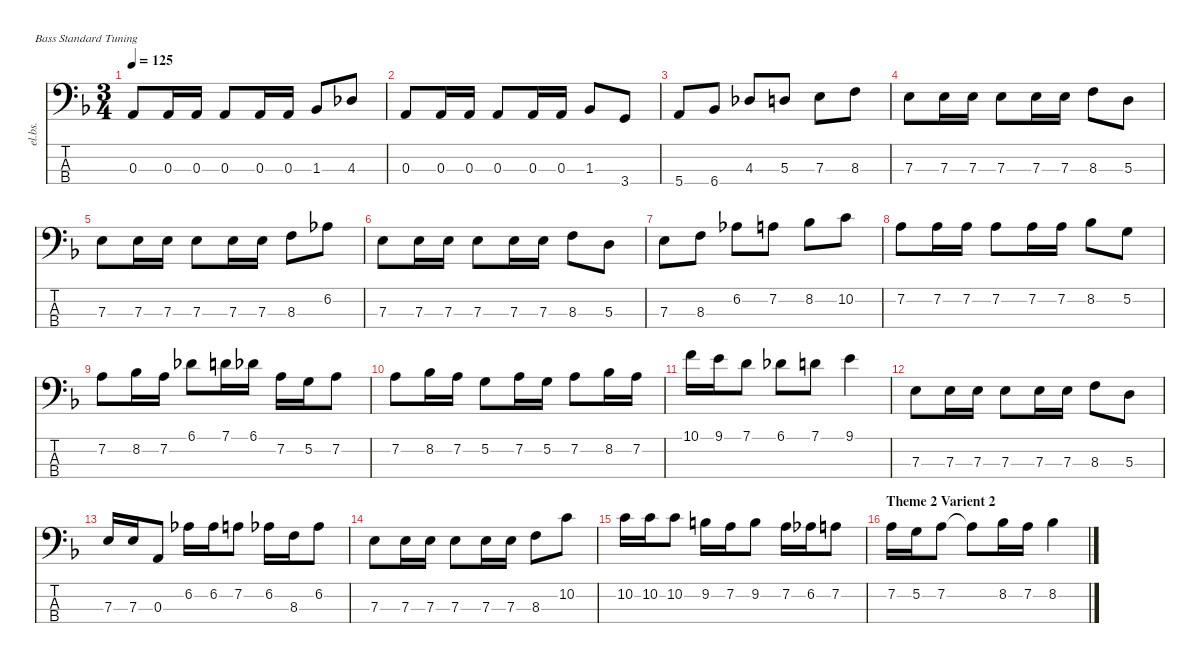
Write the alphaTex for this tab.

\defaultSystemsLayout 4
\hideDynamics
\bracketExtendMode nobrackets
\otherSystemsTrackNameOrientation horizontal
\track ("Bass" "el.bs.") {instrument electricbassfinger}
\staff {score tabs}
\tuning (G2 D2 A1 E1)
\ts (3 4)
\tempo 125
\clef f4
\ks f
0.3{acc forcenatural}.8{dy f beam Up} 0.3{acc forcenatural}.16{beam Up} 0.3{acc forcenatural}.16{beam Up} 0.3{acc forcenatural}.8{beam Up} 0.3{acc forcenatural}.16{beam Up} 0.3{acc forcenatural}.16{beam Up} 1.3{acc b}.8{beam Up} 4.3{acc b}.8{beam Up} |
0.3{acc forcenatural}.8{beam Up} 0.3{acc forcenatural}.16{beam Up} 0.3{acc forcenatural}.16{beam Up} 0.3{acc forcenatural}.8{beam Up} 0.3{acc forcenatural}.16{beam Up} 0.3{acc forcenatural}.16{beam Up} 1.3{acc b}.8{beam Up} 3.4{acc forcenatural}.8{beam Up} |
5.4{acc forcenatural}.8{beam Up} 6.4{acc b}.8{beam Up} 4.3{acc b}.8{beam Up} 5.3{acc forcenatural}.8{beam Up} 7.3{acc forcenatural}.8{beam Down} 8.3{acc forcenatural}.8{beam Down} |
7.3{acc forcenatural}.8{beam Down} 7.3{acc forcenatural}.16{beam Down} 7.3{acc forcenatural}.16{beam Down} 7.3{acc forcenatural}.8{beam Down} 7.3{acc forcenatural}.16{beam Down} 7.3{acc forcenatural}.16{beam Down} 8.3{acc forcenatural}.8{beam Down} 5.3{acc forcenatural}.8{beam Down} |
7.3{acc forcenatural}.8{beam Down} 7.3{acc forcenatural}.16{beam Down} 7.3{acc forcenatural}.16{beam Down} 7.3{acc forcenatural}.8{beam Down} 7.3{acc forcenatural}.16{beam Down} 7.3{acc forcenatural}.16{beam Down} 8.3{acc forcenatural}.8{beam Down} 6.2{acc b}.8{beam Down} |
7.3{acc forcenatural}.8{beam Down} 7.3{acc forcenatural}.16{beam Down} 7.3{acc forcenatural}.16{beam Down} 7.3{acc forcenatural}.8{beam Down} 7.3{acc forcenatural}.16{beam Down} 7.3{acc forcenatural}.16{beam Down} 8.3{acc forcenatural}.8{beam Down} 5.3{acc forcenatural}.8{beam Down} |
7.3{acc forcenatural}.8{beam Down} 8.3{acc forcenatural}.8{beam Down} 6.2{acc b}.8{beam Down} 7.2{acc forcenatural}.8{beam Down} 8.2{acc b}.8{beam Down} 10.2{acc forcenatural}.8{beam Down} |
7.2{acc forcenatural}.8{beam Down} 7.2{acc forcenatural}.16{beam Down} 7.2{acc forcenatural}.16{beam Down} 7.2{acc forcenatural}.8{beam Down} 7.2{acc forcenatural}.16{beam Down} 7.2{acc forcenatural}.16{beam Down} 8.2{acc b}.8{beam Down} 5.2{acc forcenatural}.8{beam Down} |
7.2{acc forcenatural}.8{beam Down} 8.2{acc b}.16{beam Down} 7.2{acc forcenatural}.16{beam Down} 6.1{acc b}.8{beam Down} 7.1{acc forcenatural}.16{beam Down} 6.1{acc b}.16{beam Down} 7.2{acc forcenatural}.16{beam Down} 5.2{acc forcenatural}.16{beam Down} 7.2{acc forcenatural}.8{beam Down} |
7.2{acc forcenatural}.8{beam Down} 8.2{acc b}.16{beam Down} 7.2{acc forcenatural}.16{beam Down} 5.2{acc forcenatural}.8{beam Down} 7.2{acc forcenatural}.16{beam Down} 5.2{acc forcenatural}.16{beam Down} 7.2{acc forcenatural}.8{beam Down} 8.2{acc b}.16{beam Down} 7.2{acc forcenatural}.16{beam Down} |
10.1{acc forcenatural}.16{beam Down} 9.1{acc forcenatural}.16{beam Down} 7.1{acc forcenatural}.8{beam Down} 6.1{acc b}.8{beam Down} 7.1{acc forcenatural}.8{beam Down} 9.1{acc forcenatural}.4{beam Down} |
7.3{acc forcenatural}.8{beam Down} 7.3{acc forcenatural}.16{beam Down} 7.3{acc forcenatural}.16{beam Down} 7.3{acc forcenatural}.8{beam Down} 7.3{acc forcenatural}.16{beam Down} 7.3{acc forcenatural}.16{beam Down} 8.3{acc forcenatural}.8{beam Down} 5.3{acc forcenatural}.8{beam Down} |
7.3{acc forcenatural}.16{beam Up} 7.3{acc forcenatural}.16{beam Up} 0.3{acc forcenatural}.8{beam Up} 6.2{acc b}.16{beam Down} 6.2{acc b}.16{beam Down} 7.2{acc forcenatural}.8{beam Down} 6.2{acc b}.16{beam Down} 8.3{acc forcenatural}.16{beam Down} 6.2{acc b}.8{beam Down} |
7.3{acc forcenatural}.8{beam Down} 7.3{acc forcenatural}.16{beam Down} 7.3{acc forcenatural}.16{beam Down} 7.3{acc forcenatural}.8{beam Down} 7.3{acc forcenatural}.16{beam Down} 7.3{acc forcenatural}.16{beam Down} 8.3{acc forcenatural}.8{beam Down} 10.2{acc forcenatural}.8{beam Down} |
10.2{acc forcenatural}.16{beam Down} 10.2{acc forcenatural}.16{beam Down} 10.2{acc forcenatural}.8{beam Down} 9.2{acc forcenatural}.16{beam Down} 7.2{acc forcenatural}.16{beam Down} 9.2{acc forcenatural}.8{beam Down} 7.2{acc forcenatural}.16{beam Down} 6.2{acc b}.16{beam Down} 7.2{acc forcenatural}.8{beam Down} |
\section ("" "Theme 2 Varient 2")
7.2{acc forcenatural}.16{beam Down} 5.2{acc forcenatural}.16{beam Down} 7.2{acc forcenatural}.8{beam Down} 7.2{t acc forcenatural}.8{beam Down} 8.2{acc b}.16{beam Down} 7.2{acc forcenatural}.16{beam Down} 8.2{acc b}.4{beam Down}
